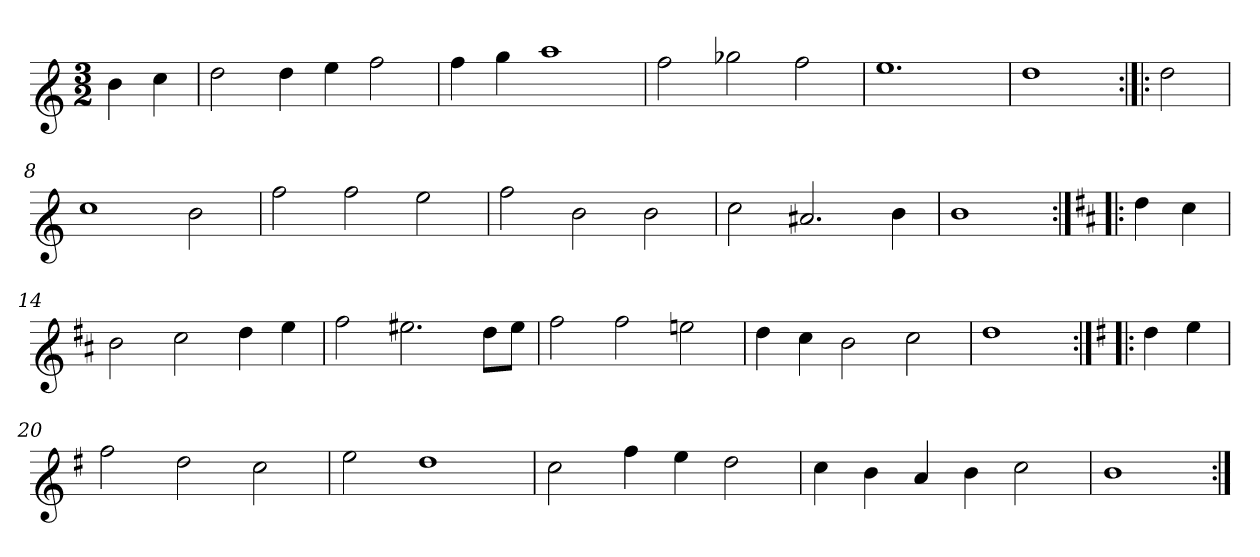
**kern
*part1
*staff1
*clefG1
*k[]
*M3/2
=1
4dd\
4ee\
=2
2ff\
4ff\
4gg\
2aa\
=3
4aa\
4bb\
1ccc
=4
2aa\
2bb-X\
2aa\
=5
1.gg
=6
1ff
=7:|!|:
2ff\
!!LO:LB:g=z
=8
1ee
2dd\
=9
2aa\
2aa\
2gg\
=10
2aa\
2dd\
2dd\
=11
2ee\
2.cc#X/
4dd\
=12
1dd
=13:|!|:
*k[f#c#]
*D:
4ff#\
4ee\
!!LO:LB:g=z
=14
2dd\
2ee\
4ff#\
4gg\
=15
2aa\
2.gg#X\
8ff#\L
8gg#\J
=16
2aa\
2aa\
2ggn\
=17
4ff#\
4ee\
2dd\
2ee\
=18
1ff#
!!LO:LB:g=z
=19:|!|:
*k[f#]
*G:
4ff#\
4gg\
=20
2aa\
2ff#\
2ee\
=21
2gg\
1ff#
=22
2ee\
4aa\
4gg\
2ff#\
=23
4ee\
4dd\
4cc/
4dd\
2ee\
=24
1dd
=:|!
*-
